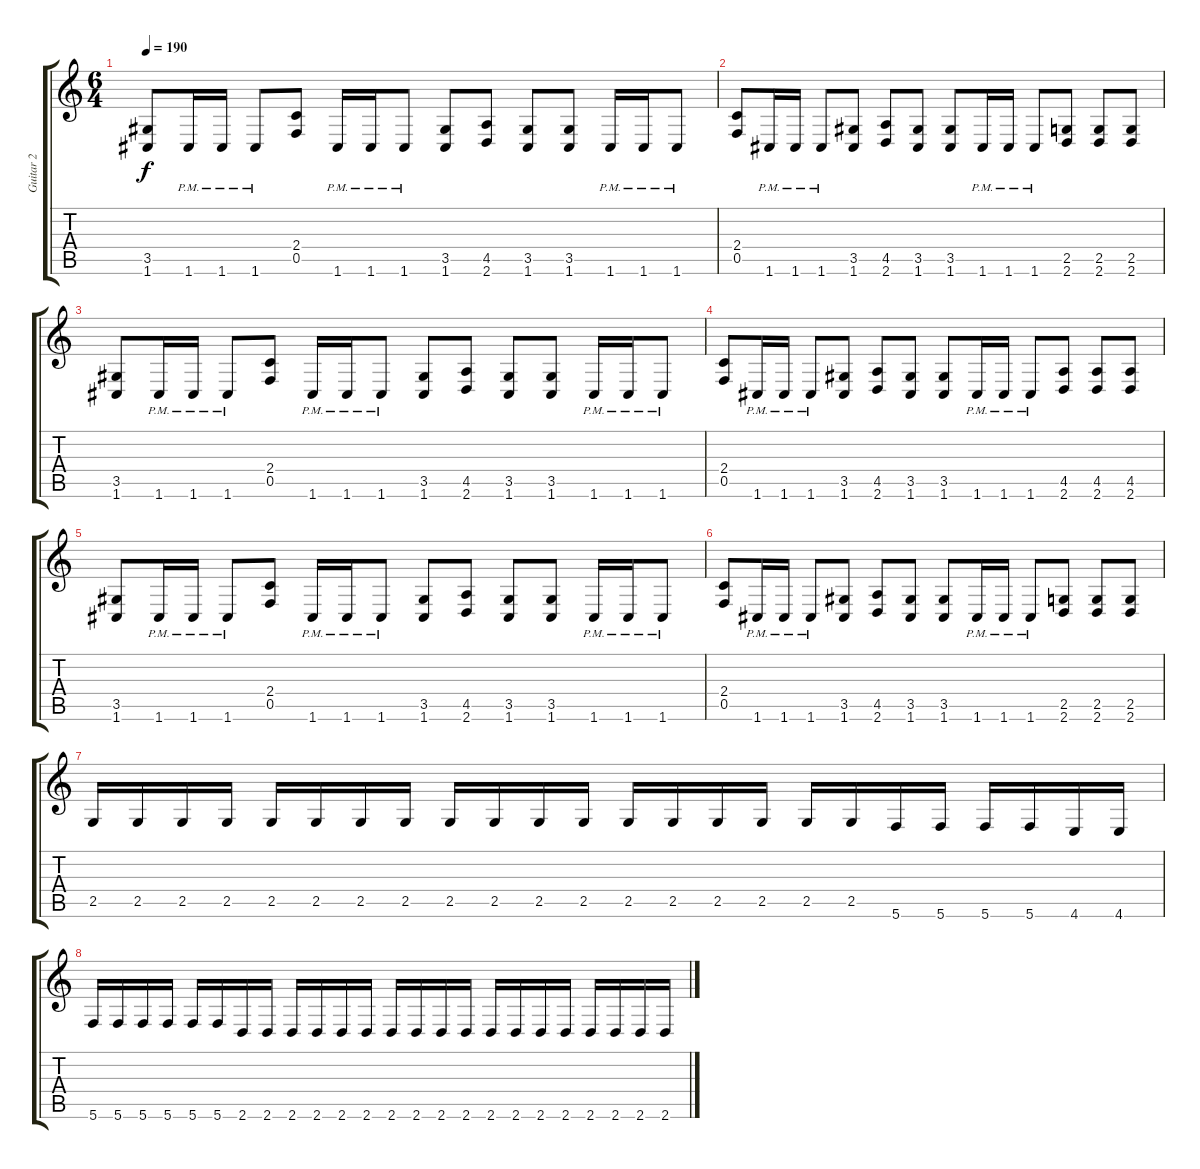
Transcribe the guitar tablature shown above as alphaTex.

\track ("Guitar 2" "Guitar 2") {instrument distortionguitar}
\staff {score tabs}
\tuning (C4 G3 Eb3 Bb2 F2 C2) {hide}
\ts (6 4)
\tempo 190
\clef g2
\ks c
(3.5 1.6).8{dy f} 1.6{pm}.16 1.6{pm}.16 1.6{pm}.8 (2.4 0.5).8 1.6{pm}.16 1.6{pm}.16 1.6{pm}.8 (3.5 1.6).8 (4.5 2.6).8 (3.5 1.6).8 (3.5 1.6).8 1.6{pm}.16 1.6{pm}.16 1.6{pm}.8 |
(2.4 0.5).8 1.6{pm}.16 1.6{pm}.16 1.6{pm}.8 (3.5 1.6).8 (4.5 2.6).8 (3.5 1.6).8 (3.5 1.6).8 1.6{pm}.16 1.6{pm}.16 1.6{pm}.8 (2.5 2.6).8 (2.5 2.6).8 (2.5 2.6).8 |
(3.5 1.6).8 1.6{pm}.16 1.6{pm}.16 1.6{pm}.8 (2.4 0.5).8 1.6{pm}.16 1.6{pm}.16 1.6{pm}.8 (3.5 1.6).8 (4.5 2.6).8 (3.5 1.6).8 (3.5 1.6).8 1.6{pm}.16 1.6{pm}.16 1.6{pm}.8 |
(2.4 0.5).8 1.6{pm}.16 1.6{pm}.16 1.6{pm}.8 (3.5 1.6).8 (4.5 2.6).8 (3.5 1.6).8 (3.5 1.6).8 1.6{pm}.16 1.6{pm}.16 1.6{pm}.8 (4.5 2.6).8 (4.5 2.6).8 (4.5 2.6).8 |
(3.5 1.6).8 1.6{pm}.16 1.6{pm}.16 1.6{pm}.8 (2.4 0.5).8 1.6{pm}.16 1.6{pm}.16 1.6{pm}.8 (3.5 1.6).8 (4.5 2.6).8 (3.5 1.6).8 (3.5 1.6).8 1.6{pm}.16 1.6{pm}.16 1.6{pm}.8 |
(2.4 0.5).8 1.6{pm}.16 1.6{pm}.16 1.6{pm}.8 (3.5 1.6).8 (4.5 2.6).8 (3.5 1.6).8 (3.5 1.6).8 1.6{pm}.16 1.6{pm}.16 1.6{pm}.8 (2.5 2.6).8 (2.5 2.6).8 (2.5 2.6).8 |
2.5.16 2.5.16 2.5.16 2.5.16 2.5.16 2.5.16 2.5.16 2.5.16 2.5.16 2.5.16 2.5.16 2.5.16 2.5.16 2.5.16 2.5.16 2.5.16 2.5.16 2.5.16 5.6.16 5.6.16 5.6.16 5.6.16 4.6.16 4.6.16 |
5.6.16 5.6.16 5.6.16 5.6.16 5.6.16 5.6.16 2.6.16 2.6.16 2.6.16 2.6.16 2.6.16 2.6.16 2.6.16 2.6.16 2.6.16 2.6.16 2.6.16 2.6.16 2.6.16 2.6.16 2.6.16 2.6.16 2.6.16 2.6.16
